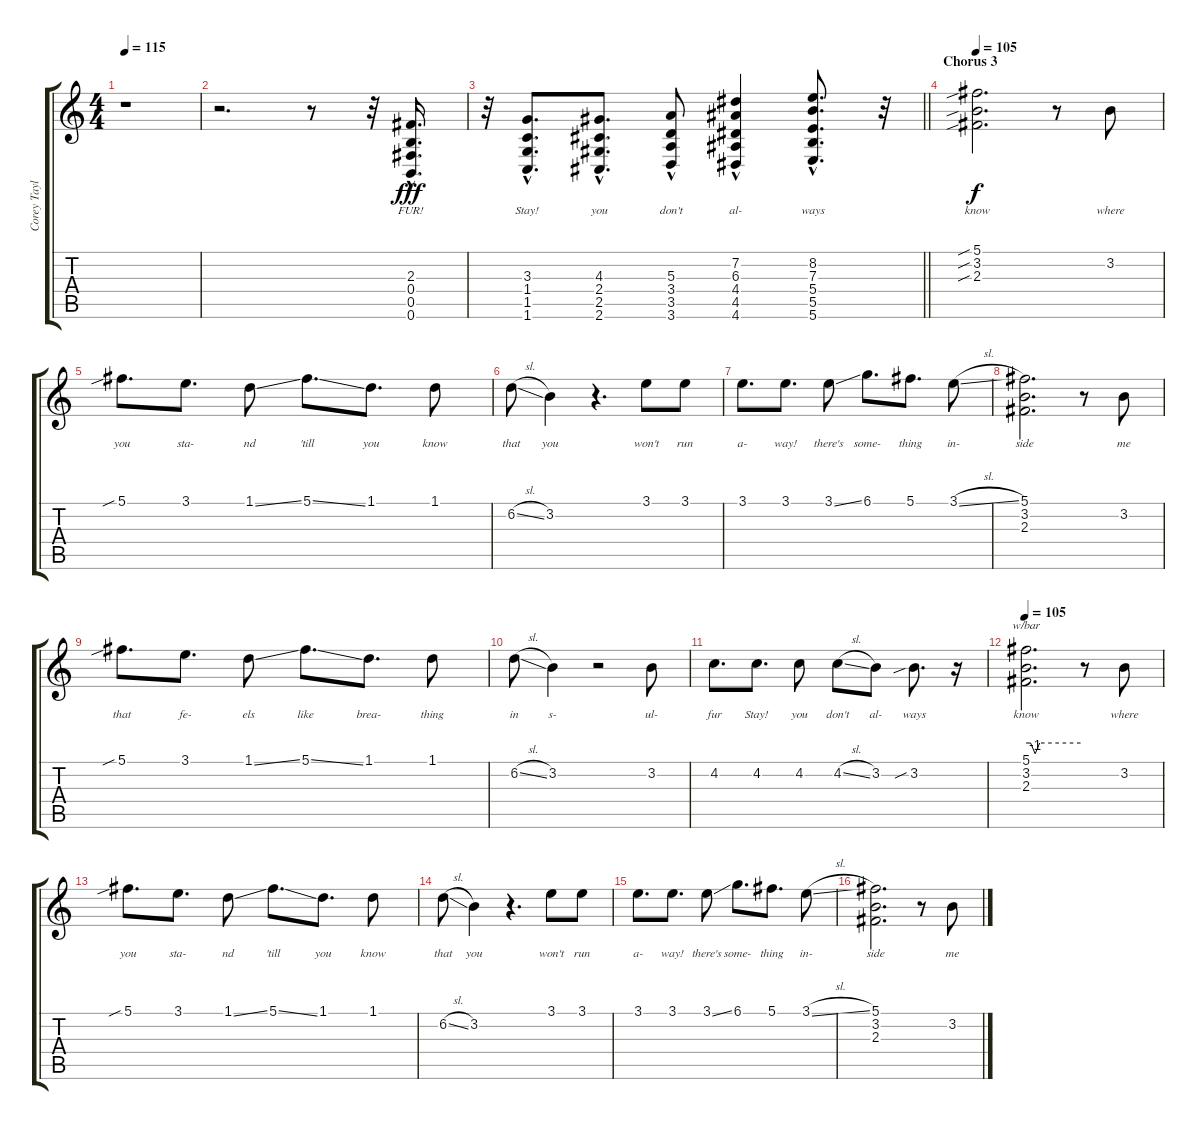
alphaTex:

\track ("Corey Taylor (Vocals)" "Corey Tayl") {instrument overdrivenguitar}
\staff {score tabs}
\tuning (Db4 Ab3 E3 B2 Gb2 B1) {hide}
\ts (4 4)
\tempo 115
\clef g2
\ks c
r.1{dy fff} |
r.2{d} r.8{instrument gunshot} r.32 (2.3{hac} 0.4{hac} 0.5{hac} 0.6{hac}).16{d lyrics (0 "FUR!") lyrics (1 "") lyrics (2 "") lyrics (3 "") lyrics (4 "")} |
\barLineRight lightlight
r.32 (3.3{hac} 1.4{hac} 1.5{hac} 1.6{hac}).8{d lyrics (0 "Stay!") lyrics (1 "") lyrics (2 "") lyrics (3 "") lyrics (4 "") instrument gunshot} (4.3{hac} 2.4{hac} 2.5{hac} 2.6{hac}).8{d lyrics (0 "you") lyrics (1 "") lyrics (2 "") lyrics (3 "") lyrics (4 "")} (5.3{hac} 3.4{hac} 3.5{hac} 3.6{hac}).8{lyrics (0 "don't") lyrics (1 "") lyrics (2 "") lyrics (3 "") lyrics (4 "")} (7.2{hac} 6.3 4.4{hac} 4.5{hac} 4.6{hac}).4{lyrics (0 "al-") lyrics (1 "") lyrics (2 "") lyrics (3 "") lyrics (4 "")} (8.2{hac} 7.3{hac} 5.4{hac} 5.5{hac} 5.6{hac}).8{d lyrics (0 "ways") lyrics (1 "") lyrics (2 "") lyrics (3 "") lyrics (4 "")} r.32{instrument overdrivenguitar} |
\section ("" "Chorus 3")
\tempo 105
(5.1{sib} 3.2{sib} 2.3{sib}).2{d lyrics (0 "know") lyrics (1 "") lyrics (2 "") lyrics (3 "") lyrics (4 "") dy f} r.8 3.2.8{lyrics (0 "where") lyrics (1 "") lyrics (2 "") lyrics (3 "") lyrics (4 "")} |
5.1{sib}.8{d lyrics (0 "you") lyrics (1 "") lyrics (2 "") lyrics (3 "") lyrics (4 "")} 3.1.8{d lyrics (0 "sta-") lyrics (1 "") lyrics (2 "") lyrics (3 "") lyrics (4 "")} 1.1{ss}.8{lyrics (0 "nd") lyrics (1 "") lyrics (2 "") lyrics (3 "") lyrics (4 "")} 5.1{ss}.8{d lyrics (0 "'till") lyrics (1 "") lyrics (2 "") lyrics (3 "") lyrics (4 "")} 1.1.8{d lyrics (0 "you") lyrics (1 "") lyrics (2 "") lyrics (3 "") lyrics (4 "")} 1.1.8{lyrics (0 "know") lyrics (1 "") lyrics (2 "") lyrics (3 "") lyrics (4 "")} |
6.2{sl}.8{lyrics (0 "that") lyrics (1 "") lyrics (2 "") lyrics (3 "") lyrics (4 "")} 3.2.4{lyrics (0 "you") lyrics (1 "") lyrics (2 "") lyrics (3 "") lyrics (4 "")} r.4{d} 3.1.8{lyrics (0 "won't") lyrics (1 "") lyrics (2 "") lyrics (3 "") lyrics (4 "")} 3.1.8{lyrics (0 "run") lyrics (1 "") lyrics (2 "") lyrics (3 "") lyrics (4 "")} |
3.1.8{d lyrics (0 "a-") lyrics (1 "") lyrics (2 "") lyrics (3 "") lyrics (4 "")} 3.1.8{d lyrics (0 "way!") lyrics (1 "") lyrics (2 "") lyrics (3 "") lyrics (4 "")} 3.1{ss}.8{lyrics (0 "there's") lyrics (1 "") lyrics (2 "") lyrics (3 "") lyrics (4 "")} 6.1.8{d lyrics (0 "some-") lyrics (1 "") lyrics (2 "") lyrics (3 "") lyrics (4 "")} 5.1.8{d lyrics (0 "thing") lyrics (1 "") lyrics (2 "") lyrics (3 "") lyrics (4 "")} 3.1{sl}.8{lyrics (0 "in-") lyrics (1 "") lyrics (2 "") lyrics (3 "") lyrics (4 "")} |
(5.1 3.2 2.3).2{d lyrics (0 "side") lyrics (1 "") lyrics (2 "") lyrics (3 "") lyrics (4 "")} r.8 3.2.8{lyrics (0 "me") lyrics (1 "") lyrics (2 "") lyrics (3 "") lyrics (4 "")} |
5.1{sib}.8{d lyrics (0 "that") lyrics (1 "") lyrics (2 "") lyrics (3 "") lyrics (4 "")} 3.1.8{d lyrics (0 "fe-") lyrics (1 "") lyrics (2 "") lyrics (3 "") lyrics (4 "")} 1.1{ss}.8{lyrics (0 "els") lyrics (1 "") lyrics (2 "") lyrics (3 "") lyrics (4 "")} 5.1{ss}.8{d lyrics (0 "like") lyrics (1 "") lyrics (2 "") lyrics (3 "") lyrics (4 "")} 1.1.8{d lyrics (0 "brea-") lyrics (1 "") lyrics (2 "") lyrics (3 "") lyrics (4 "")} 1.1.8{lyrics (0 "thing") lyrics (1 "") lyrics (2 "") lyrics (3 "") lyrics (4 "")} |
6.2{sl}.8{lyrics (0 "in") lyrics (1 "") lyrics (2 "") lyrics (3 "") lyrics (4 "")} 3.2.4{lyrics (0 "s-") lyrics (1 "") lyrics (2 "") lyrics (3 "") lyrics (4 "")} r.2 3.2.8{lyrics (0 "ul-") lyrics (1 "") lyrics (2 "") lyrics (3 "") lyrics (4 "")} |
4.2.8{d lyrics (0 "fur") lyrics (1 "") lyrics (2 "") lyrics (3 "") lyrics (4 "")} 4.2.8{d lyrics (0 "Stay!") lyrics (1 "") lyrics (2 "") lyrics (3 "") lyrics (4 "")} 4.2.8{lyrics (0 "you") lyrics (1 "") lyrics (2 "") lyrics (3 "") lyrics (4 "")} 4.2{sl}.8{lyrics (0 "don't") lyrics (1 "") lyrics (2 "") lyrics (3 "") lyrics (4 "")} 3.2.8{lyrics (0 "al-") lyrics (1 "") lyrics (2 "") lyrics (3 "") lyrics (4 "")} 3.2{sib}.8{d lyrics (0 "ways") lyrics (1 "") lyrics (2 "") lyrics (3 "") lyrics (4 "")} r.16 |
\tempo 105
(5.1 3.2 2.3).2{d tbe (custom default 0 0 5 0 10 -4 15 0 60 0) lyrics (0 "know") lyrics (1 "") lyrics (2 "") lyrics (3 "") lyrics (4 "")} r.8 3.2.8{lyrics (0 "where") lyrics (1 "") lyrics (2 "") lyrics (3 "") lyrics (4 "")} |
5.1{sib}.8{d lyrics (0 "you") lyrics (1 "") lyrics (2 "") lyrics (3 "") lyrics (4 "")} 3.1.8{d lyrics (0 "sta-") lyrics (1 "") lyrics (2 "") lyrics (3 "") lyrics (4 "")} 1.1{ss}.8{lyrics (0 "nd") lyrics (1 "") lyrics (2 "") lyrics (3 "") lyrics (4 "")} 5.1{ss}.8{d lyrics (0 "'till") lyrics (1 "") lyrics (2 "") lyrics (3 "") lyrics (4 "")} 1.1.8{d lyrics (0 "you") lyrics (1 "") lyrics (2 "") lyrics (3 "") lyrics (4 "")} 1.1.8{lyrics (0 "know") lyrics (1 "") lyrics (2 "") lyrics (3 "") lyrics (4 "")} |
6.2{sl}.8{lyrics (0 "that") lyrics (1 "") lyrics (2 "") lyrics (3 "") lyrics (4 "")} 3.2.4{lyrics (0 "you") lyrics (1 "") lyrics (2 "") lyrics (3 "") lyrics (4 "")} r.4{d} 3.1.8{lyrics (0 "won't") lyrics (1 "") lyrics (2 "") lyrics (3 "") lyrics (4 "")} 3.1.8{lyrics (0 "run") lyrics (1 "") lyrics (2 "") lyrics (3 "") lyrics (4 "")} |
3.1.8{d lyrics (0 "a-") lyrics (1 "") lyrics (2 "") lyrics (3 "") lyrics (4 "")} 3.1.8{d lyrics (0 "way!") lyrics (1 "") lyrics (2 "") lyrics (3 "") lyrics (4 "")} 3.1{ss}.8{lyrics (0 "there's") lyrics (1 "") lyrics (2 "") lyrics (3 "") lyrics (4 "")} 6.1.8{d lyrics (0 "some-") lyrics (1 "") lyrics (2 "") lyrics (3 "") lyrics (4 "")} 5.1.8{d lyrics (0 "thing") lyrics (1 "") lyrics (2 "") lyrics (3 "") lyrics (4 "")} 3.1{sl}.8{lyrics (0 "in-") lyrics (1 "") lyrics (2 "") lyrics (3 "") lyrics (4 "")} |
(5.1 3.2 2.3).2{d lyrics (0 "side") lyrics (1 "") lyrics (2 "") lyrics (3 "") lyrics (4 "")} r.8 3.2.8{lyrics (0 "me") lyrics (1 "") lyrics (2 "") lyrics (3 "") lyrics (4 "")}
